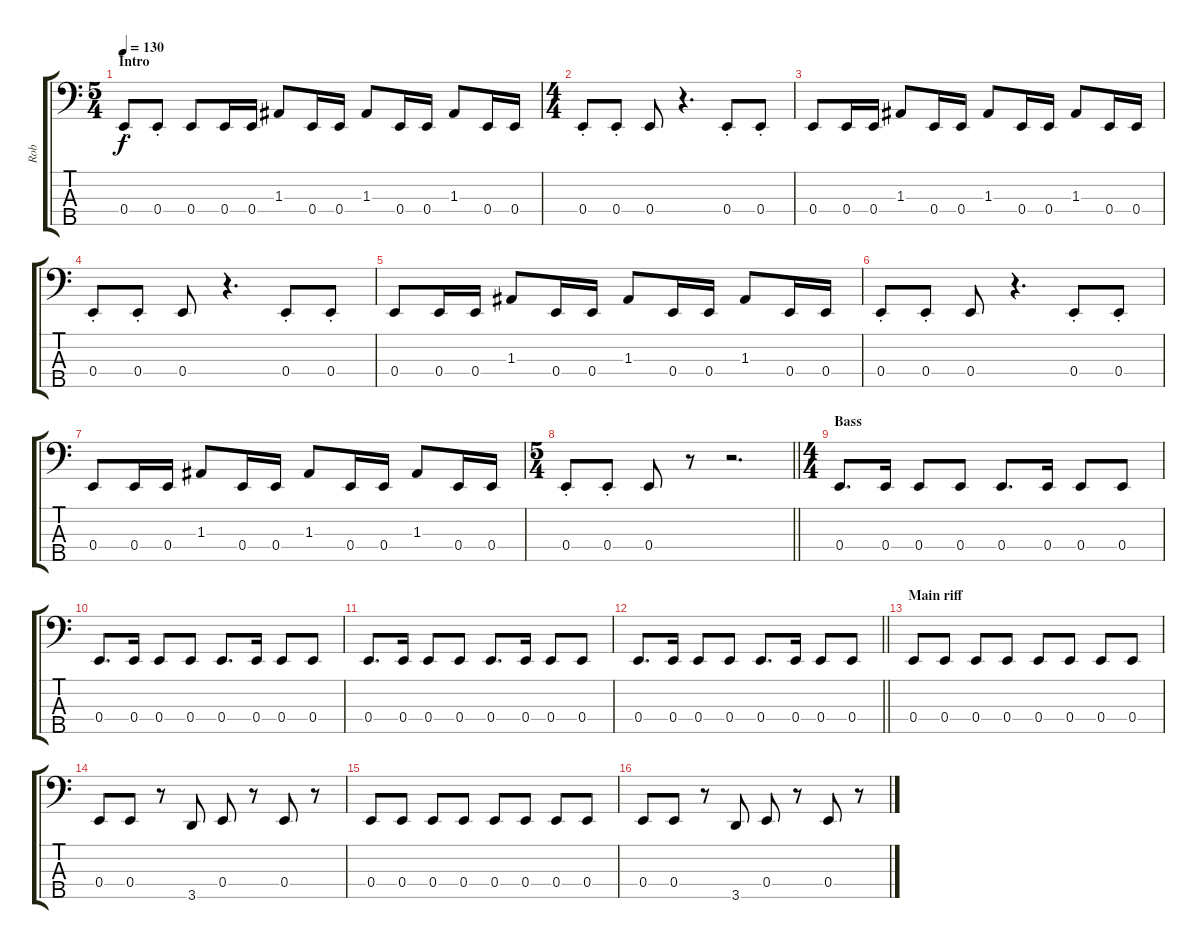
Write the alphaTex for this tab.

\track ("Rob" "Rob") {instrument electricbassfinger}
\staff {score tabs}
\tuning (G2 D2 A1 E1 B0) {hide}
\ts (5 4)
\section ("" "Intro")
\tempo 130
\clef f4
\ks c
0.4{st}.8{dy f instrument electricbassfinger} 0.4{st}.8 0.4.8 0.4.16 0.4.16 1.3.8 0.4.16 0.4.16 1.3.8 0.4.16 0.4.16 1.3.8 0.4.16 0.4.16 |
\ts (4 4)
0.4{st}.8 0.4{st}.8 0.4.8 r.4{d} 0.4{st}.8 0.4{st}.8 |
0.4.8 0.4.16 0.4.16 1.3.8 0.4.16 0.4.16 1.3.8 0.4.16 0.4.16 1.3.8 0.4.16 0.4.16 |
0.4{st}.8 0.4{st}.8 0.4.8 r.4{d} 0.4{st}.8 0.4{st}.8 |
0.4.8 0.4.16 0.4.16 1.3.8 0.4.16 0.4.16 1.3.8 0.4.16 0.4.16 1.3.8 0.4.16 0.4.16 |
0.4{st}.8 0.4{st}.8 0.4.8 r.4{d} 0.4{st}.8 0.4{st}.8 |
0.4.8 0.4.16 0.4.16 1.3.8 0.4.16 0.4.16 1.3.8 0.4.16 0.4.16 1.3.8 0.4.16 0.4.16 |
\ts (5 4)
\barLineRight lightlight
0.4{st}.8 0.4{st}.8 0.4.8 r.8 r.2{d} |
\ts (4 4)
\section ("" "Bass")
0.4.8{d} 0.4.16 0.4.8 0.4.8 0.4.8{d} 0.4.16 0.4.8 0.4.8 |
0.4.8{d} 0.4.16 0.4.8 0.4.8 0.4.8{d} 0.4.16 0.4.8 0.4.8 |
0.4.8{d} 0.4.16 0.4.8 0.4.8 0.4.8{d} 0.4.16 0.4.8 0.4.8 |
\barLineRight lightlight
0.4.8{d} 0.4.16 0.4.8 0.4.8 0.4.8{d} 0.4.16 0.4.8 0.4.8 |
\section ("" "Main riff")
0.4.8 0.4.8 0.4.8 0.4.8 0.4.8 0.4.8 0.4.8 0.4.8 |
0.4.8 0.4.8 r.8 3.5.8 0.4.8 r.8 0.4.8 r.8 |
0.4.8 0.4.8 0.4.8 0.4.8 0.4.8 0.4.8 0.4.8 0.4.8 |
0.4.8 0.4.8 r.8 3.5.8 0.4.8 r.8 0.4.8 r.8
